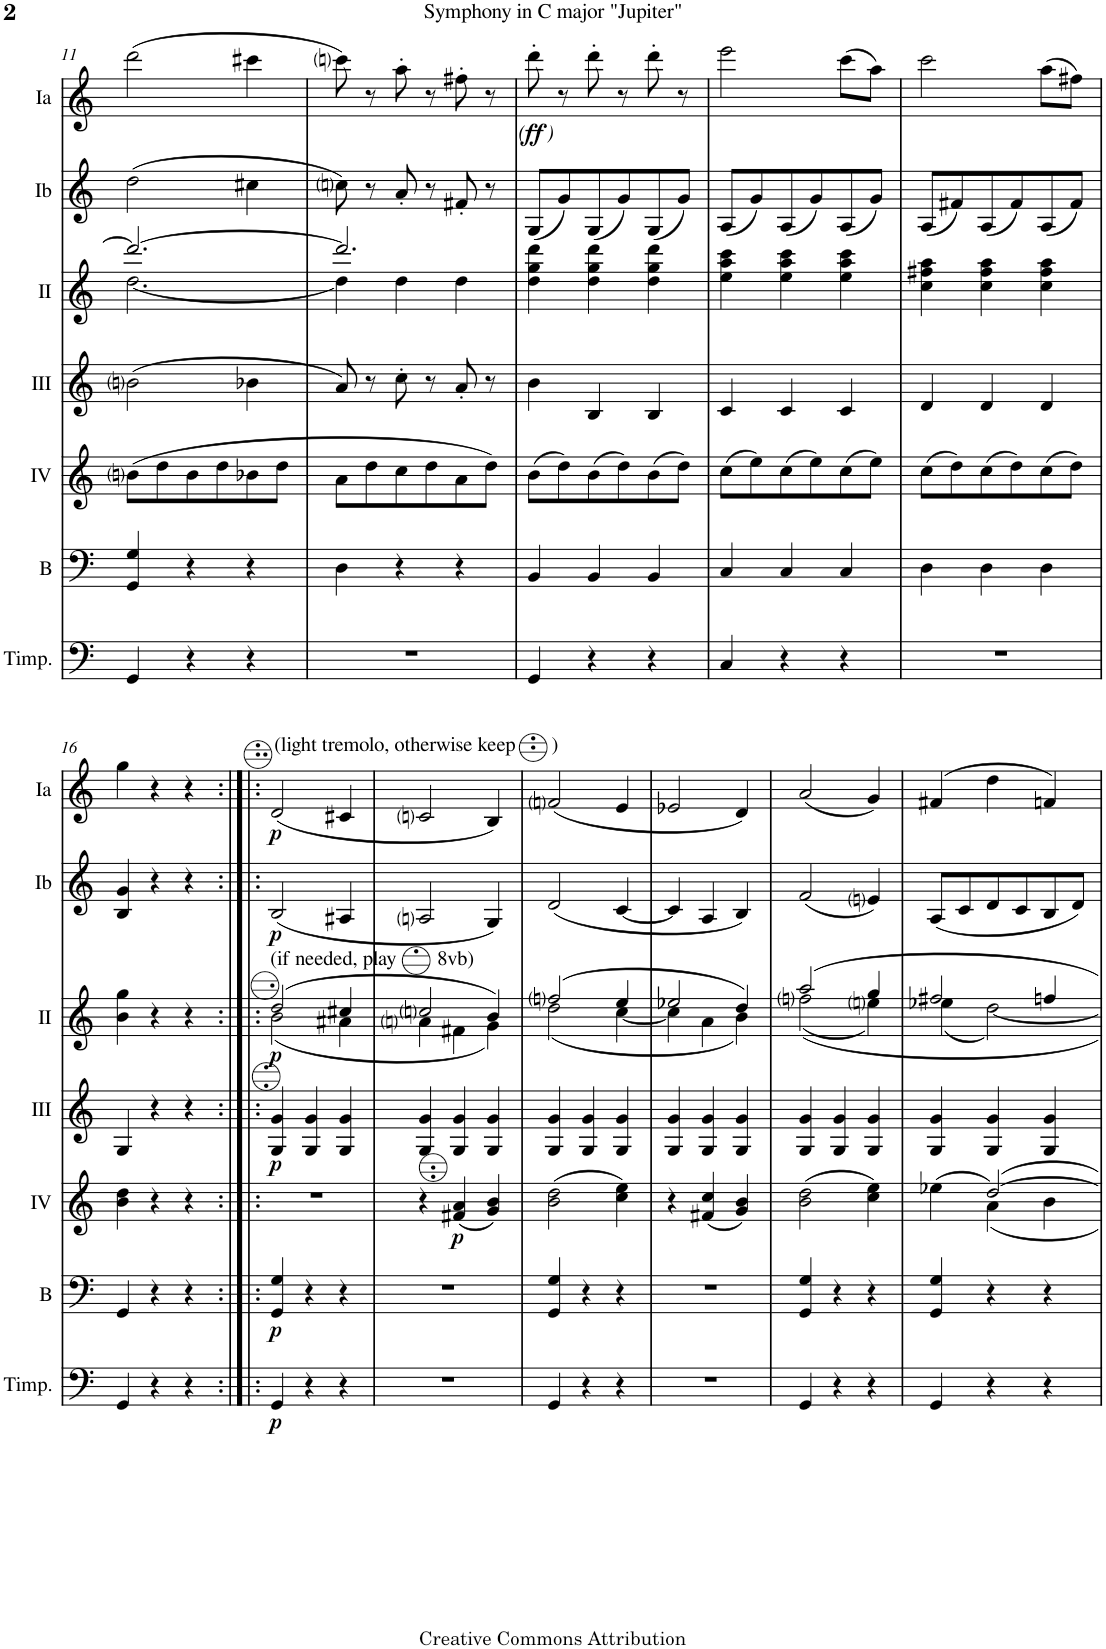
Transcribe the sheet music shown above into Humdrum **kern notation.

**kern	**dynam	**kern	**dynam	**kern	**dynam	**kern	**dynam	**kern	**dynam	**kern	**dynam	**kern	**dynam
*part7	*part7	*part6	*part6	*part5	*part5	*part4	*part4	*part3	*part3	*part2	*part2	*part1	*part1
*staff7	*staff7	*staff6	*staff6	*staff5	*staff5	*staff4	*staff4	*staff3	*staff3	*staff2	*staff2	*staff1	*staff1
*I"Timpani	*	*I"Bass	*	*I"Acc. 4	*	*I"Acc. 3	*	*I"Acc. 2	*	*I"Acc. 1b	*	*I"Acc. 1a	*
*I'Timp.	*	*I'B	*	*	*	*	*	*	*	*	*	*	*
!!LO:PB:g=z
*clefF4	*	*clefF4	*	*clefG2	*	*clefG2	*	*clefG2	*	*clefG2	*	*clefG2	*
*	*	*Trd7c12	*	*Trd7c12	*	*Trd7c12	*	*	*	*	*	*	*
*k[]	*	*k[]	*	*k[]	*	*k[]	*	*k[]	*	*k[]	*	*k[]	*
*M3/4	*	*M3/4	*	*M3/4	*	*M3/4	*	*M3/4	*	*M3/4	*	*M3/4	*
=11	=11	=11	=11	=11	=11	=11	=11	=11	=11	=11	=11	=11	=11
*	*	*	*	*	*	*	*	*^	*	*	*	*	*
4GG/	.	4GG/ 4G/	.	(8bni\L	.	(2bni\	.	2.dd/_	[2.d\	.	(2dd\	.	(2ddd\	.
.	.	.	.	8dd\	.	.	.	.	.	.	.	.	.	.
4r	.	4r	.	8b\	.	.	.	.	.	.	.	.	.	.
.	.	.	.	8dd\	.	.	.	.	.	.	.	.	.	.
4r	.	4r	.	8b-X\	.	4b-X\	.	.	.	.	4cc#X\	.	4ccc#X\	.
.	.	.	.	8dd\J	.	.	.	.	.	.	.	.	.	.
=12	=12	=12	=12	=12	=12	=12	=12	=12	=12	=12	=12	=12	=12	=12
2.r	.	4D\	.	8a\L	.	8a/)	.	2.dd/]	4d\]	.	8ccni\)	.	8cccni\)	.
.	.	.	.	8dd\	.	8r	.	.	.	.	8r	.	8r	.
.	.	4r	.	8cc\	.	8cc'\	.	.	4d\	.	8a'/	.	8aa'\	.
.	.	.	.	8dd\	.	8r	.	.	.	.	8r	.	8r	.
.	.	4r	.	8a\	.	8a'/	.	.	4d\	.	8f#X'/	.	8ff#X'\	.
.	.	.	.	8dd\J)	.	8r	.	.	.	.	8r	.	8r	.
*	*	*	*	*	*	*	*	*v	*v	*	*	*	*	*
=13	=13	=13	=13	=13	=13	=13	=13	=13	=13	=13	=13	=13	=13
!	!	!	!	!	!	!	!	!	!	!	!	!	!LO:DY:b
!	!	!	!	!	!	!	!	!	!	!	!	!	!LO:DY:n=1:b
!	!	!	!	!	!	!	!	!	!	!	!	!	!LO:DY:n=2:b
4GG/	.	4BB/	.	(8b\L	.	4b\	.	4d\ 4g\ 4dd\	.	(8G/L	.	8ddd'\	other-dynamics ff other-dynamics
.	.	.	.	8dd\)	.	.	.	.	.	8g/)	.	8r	.
4r	.	4BB/	.	(8b\	.	4B/	.	4d\ 4g\ 4dd\	.	(8G/	.	8ddd'\	.
.	.	.	.	8dd\)	.	.	.	.	.	8g/)	.	8r	.
4r	.	4BB/	.	(8b\	.	4B/	.	4d\ 4g\ 4dd\	.	(8G/	.	8ddd'\	.
.	.	.	.	8dd\J)	.	.	.	.	.	8g/J)	.	8r	.
=14	=14	=14	=14	=14	=14	=14	=14	=14	=14	=14	=14	=14	=14
4C/	.	4C/	.	(8cc\L	.	4c/	.	4e\ 4a\ 4cc\	.	(8A/L	.	2eee\	.
.	.	.	.	8ee\)	.	.	.	.	.	8g/)	.	.	.
4r	.	4C/	.	(8cc\	.	4c/	.	4e\ 4a\ 4cc\	.	(8A/	.	.	.
.	.	.	.	8ee\)	.	.	.	.	.	8g/)	.	.	.
4r	.	4C/	.	(8cc\	.	4c/	.	4e\ 4a\ 4cc\	.	(8A/	.	(8ccc\L	.
.	.	.	.	8ee\J)	.	.	.	.	.	8g/J)	.	8aa\J)	.
=15	=15	=15	=15	=15	=15	=15	=15	=15	=15	=15	=15	=15	=15
2.r	.	4D\	.	(8cc\L	.	4d/	.	4c\ 4f#X\ 4a\	.	(8A/L	.	2ccc\	.
.	.	.	.	8dd\)	.	.	.	.	.	8f#X/)	.	.	.
.	.	4D\	.	(8cc\	.	4d/	.	4c\ 4f#\ 4a\	.	(8A/	.	.	.
.	.	.	.	8dd\)	.	.	.	.	.	8f#/)	.	.	.
.	.	4D\	.	(8cc\	.	4d/	.	4c\ 4f#\ 4a\	.	(8A/	.	(8aa\L	.
.	.	.	.	8dd\J)	.	.	.	.	.	8f#/J)	.	8ff#X\J)	.
!!LO:LB:g=z
=16	=16	=16	=16	=16	=16	=16	=16	=16	=16	=16	=16	=16	=16
4GG/	.	4GG/	.	4b\ 4dd\	.	4G/	.	4B\ 4g\	.	4B/ 4g/	.	4gg\	.
4r	.	4r	.	4r	.	4r	.	4r	.	4r	.	4r	.
4r	.	4r	.	4r	.	4r	.	4r	.	4r	.	4r	.
=17:|!|:	=17:|!|:	=17:|!|:	=17:|!|:	=17:|!|:	=17:|!|:	=17:|!|:	=17:|!|:	=17:|!|:	=17:|!|:	=17:|!|:	=17:|!|:	=17:|!|:	=17:|!|:
*	*	*	*	*	*	*	*	*^	*	*	*	*	*
!	!	!	!	!	!	!	!	!	!	!	!	!	!LO:TX:a:t=(light tremolo, otherwise keep       )	!
!	!	!	!	!	!	!	!	!LO:TX:a:t=(if needed, play        8vb)	!	!	!	!	!	!
!	!LO:DY:b	!	!LO:DY:b	!	!	!	!LO:DY:b	!	!	!LO:DY:b	!	!LO:DY:b	!	!LO:DY:b
4GG/	p	4GG/ 4G/	p	2.r	.	4G/ 4g/	p	(2dd/	(2b\	p	(2B/	p	(2d/	p
4r	.	4r	.	.	.	4G/ 4g/	.	.	.	.	.	.	.	.
4r	.	4r	.	.	.	4G/ 4g/	.	4cc#X/	4a#X\	.	4A#X/	.	4c#X/	.
=18	=18	=18	=18	=18	=18	=18	=18	=18	=18	=18	=18	=18	=18	=18
2.r	.	2.r	.	4r	.	4G/ 4g/	.	2ccni/	4ani\	.	2Ani/	.	2cni/	.
!	!	!	!	!	!LO:DY:b	!	!	!	!	!	!	!	!	!
.	.	.	.	(4f#X/ 4a/	p	4G/ 4g/	.	.	4f#X\	.	.	.	.	.
.	.	.	.	4g/ 4b/)	.	4G/ 4g/	.	4b/)	4g\)	.	4G/)	.	4B/)	.
=19	=19	=19	=19	=19	=19	=19	=19	=19	=19	=19	=19	=19	=19	=19
4GG/	.	4GG/ 4G/	.	(2b\ 2dd\	.	4G/ 4g/	.	(2ffni/	(2dd\	.	(2d/	.	(2fni/	.
4r	.	4r	.	.	.	4G/ 4g/	.	.	.	.	.	.	.	.
4r	.	4r	.	4cc\ 4ee\)	.	4G/ 4g/	.	4ee/	[4cc\	.	[4c/	.	4e/	.
=20	=20	=20	=20	=20	=20	=20	=20	=20	=20	=20	=20	=20	=20	=20
2.r	.	2.r	.	4r	.	4G/ 4g/	.	2ee-X/	4cc\]	.	4c/]	.	2e-X/	.
.	.	.	.	(4f#X/ 4cc/	.	4G/ 4g/	.	.	4a\	.	4A/	.	.	.
.	.	.	.	4g/ 4b/)	.	4G/ 4g/	.	4dd/)	4b\)	.	4B/)	.	4d/)	.
=21	=21	=21	=21	=21	=21	=21	=21	=21	=21	=21	=21	=21	=21	=21
4GG/	.	4GG/ 4G/	.	(2b\ 2dd\	.	4G/ 4g/	.	2aa/	(2ffni\	.	(2f/	.	(2a/	.
4r	.	4r	.	.	.	4G/ 4g/	.	.	.	.	.	.	.	.
4r	.	4r	.	4cc\ 4ee\)	.	4G/ 4g/	.	4gg/	4eeni\)	.	4eni/)	.	4g/)	.
=22	=22	=22	=22	=22	=22	=22	=22	=22	=22	=22	=22	=22	=22	=22
*	*	*	*	*^	*	*	*	*	*	*	*	*	*	*
4GG/	.	4GG/ 4G/	.	(4ee-X\	4ryy	.	4G/ 4g/	.	2ff#X/	(4ee-X\	.	(8A/L	.	(4f#X/	.
.	.	.	.	.	.	.	.	.	.	.	.	8c/	.	.	.
4r	.	4r	.	[2dd/)	4a\	.	4G/ 4g/	.	.	[2dd\)	.	8d/	.	4dd\	.
.	.	.	.	.	.	.	.	.	.	.	.	8c/	.	.	.
4r	.	4r	.	.	4b\	.	4G/ 4g/	.	4ffn/	.	.	8B/	.	4fn/)	.
.	.	.	.	.	.	.	.	.	.	.	.	8d/J)	.	.	.
*	*	*	*	*v	*v	*	*	*	*v	*v	*	*	*	*	*
=	=	=	=	=	=	=	=	=	=	=	=	=	=
*-	*-	*-	*-	*-	*-	*-	*-	*-	*-	*-	*-	*-	*-
